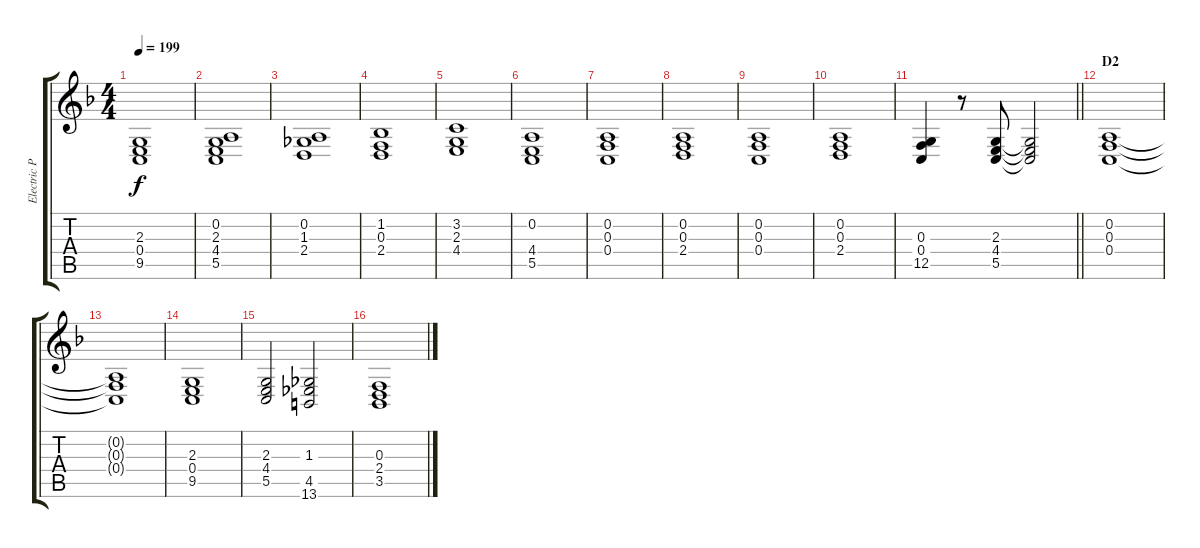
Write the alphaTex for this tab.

\track ("Electric Piano" "Electric P") {instrument electricgrandpiano}
\staff {score tabs}
\tuning (D4 A3 F3 C3 G2 D2) {hide}
\ts (4 4)
\tempo 199
\clef g2
\ks f
(2.3 0.4 9.5).1{dy f} |
(0.2 2.3 4.4 5.5).1 |
(0.2 1.3 2.4).1 |
(1.2 0.3 2.4).1 |
(3.2 2.3 4.4).1 |
(0.2 4.4 5.5).1 |
(0.2 0.3 0.4).1 |
(0.2 0.3 2.4).1 |
(0.2 0.3 0.4).1 |
(0.2 0.3 2.4).1 |
\barLineRight lightlight
(0.3 0.4 12.5).4 r.8 (2.3 4.4 5.5).8 (2.3{t} 4.4{t} 5.5{t}).2 |
\section ("" "D2")
(0.2 0.3 0.4).1 |
(0.2{t} 0.3{t} 0.4{t}).1 |
(2.3 0.4 9.5).1 |
(2.3 4.4 5.5).2 (1.3 4.5 13.6).2 |
(0.3 2.4 3.5).1
